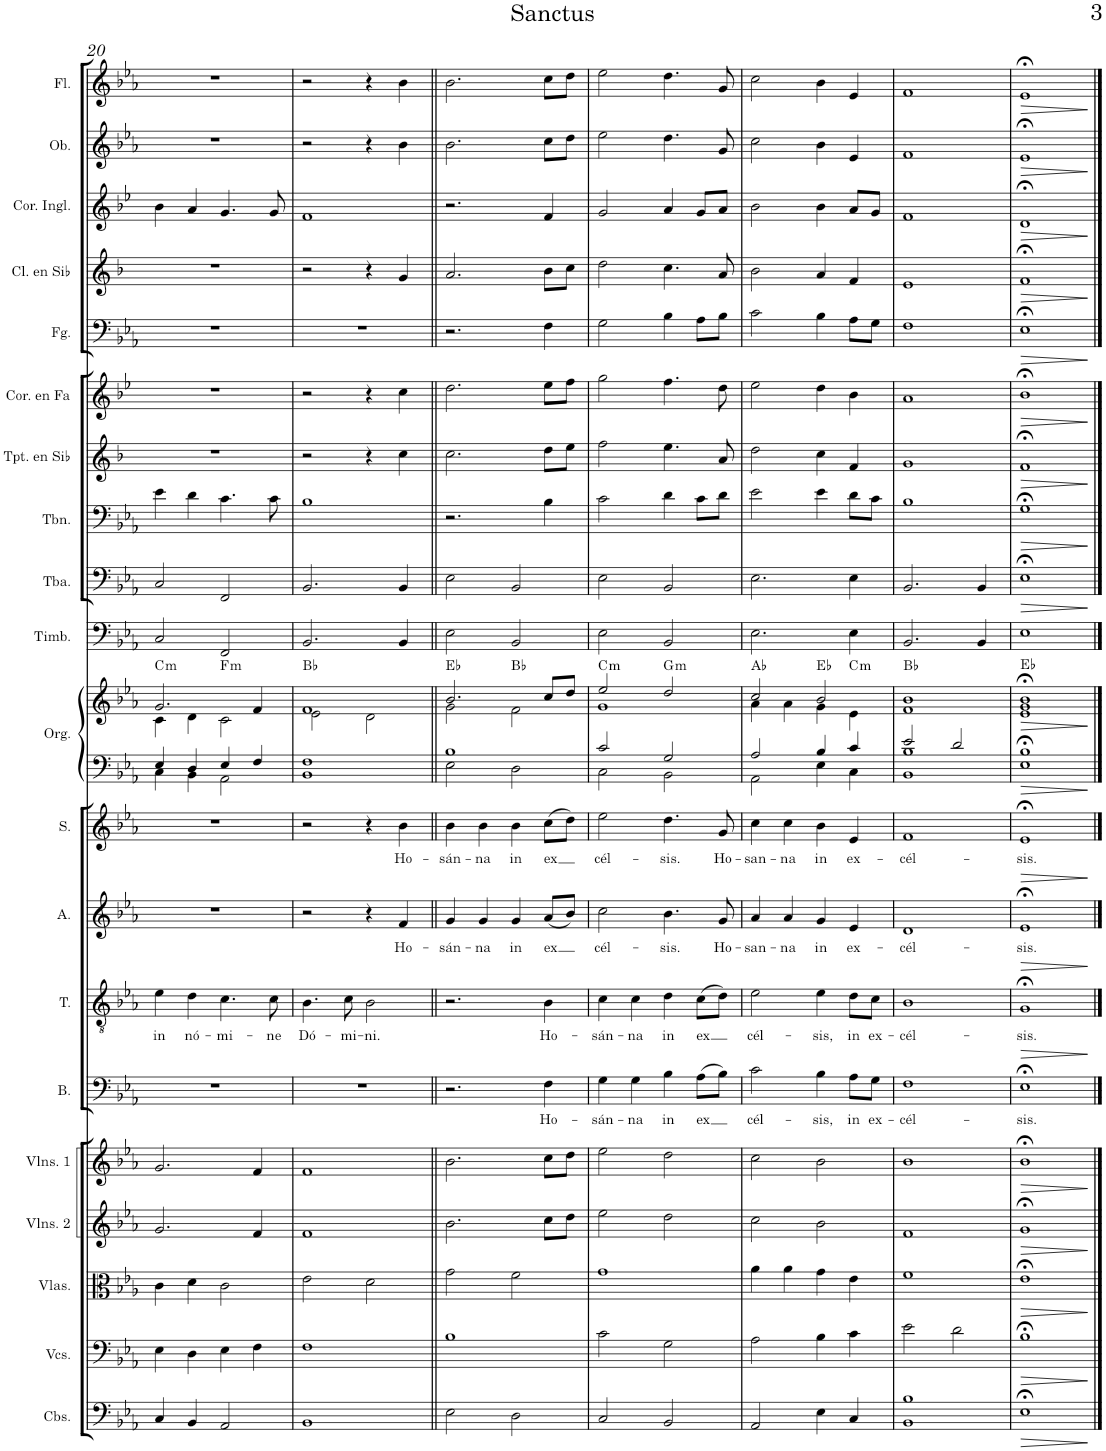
**kern	**dynam	**kern	**dynam	**kern	**dynam	**kern	**dynam	**kern	**dynam	**kern	**text	**dynam	**kern	**text	**dynam	**kern	**text	**dynam	**kern	**text	**dynam	**kern	**kern	**dynam	**harte	**kern	**kern	**dynam	**kern	**dynam	**kern	**dynam	**kern	**dynam	**kern	**dynam	**kern	**dynam	**kern	**dynam	**kern	**dynam	**kern	**dynam
*part20	*part20	*part19	*part19	*part18	*part18	*part17	*part17	*part16	*part16	*part15	*part15	*part15	*part14	*part14	*part14	*part13	*part13	*part13	*part12	*part12	*part12	*part11	*part11	*part11	*part11	*part10	*part9	*part9	*part8	*part8	*part7	*part7	*part6	*part6	*part5	*part5	*part4	*part4	*part3	*part3	*part2	*part2	*part1	*part1
*staff21	*staff21	*staff20	*staff20	*staff19	*staff19	*staff18	*staff18	*staff17	*staff17	*staff16	*staff16	*staff16	*staff15	*staff15	*staff15	*staff14	*staff14	*staff14	*staff13	*staff13	*staff13	*staff12	*staff11	*staff11/12	*	*staff10	*staff9	*staff9	*staff8	*staff8	*staff7	*staff7	*staff6	*staff6	*staff5	*staff5	*staff4	*staff4	*staff3	*staff3	*staff2	*staff2	*staff1	*staff1
*I"Contrabajos	*	*I"Violonchelos	*	*I"Violas	*	*I"Violines 2	*	*I"Violines 1	*	*I"Bajo	*	*	*I"Tenor	*	*	*I"Alto	*	*	*I"Soprano	*	*	*I"Órgano	*	*	*	*I"Timbales	*I"Tuba	*	*I"Trombón	*	*I"Trompeta en Sib	*	*I"Trompa en Fa	*	*I"Fagot	*	*I"Clarinete en Sib	*	*I"Corno inglés	*	*I"Oboe	*	*I"Flauta	*
*I'Cbs.	*	*I'Vcs.	*	*I'Vlas.	*	*I'Vlns. 2	*	*I'Vlns. 1	*	*I'B.	*	*	*I'T.	*	*	*I'A.	*	*	*I'S.	*	*	*	*	*	*	*I'Timb.	*I'Tba.	*	*I'Tbn.	*	*I'Tpt. en Sib	*	*	*	*I'Fg.	*	*I'Cl. en Sib	*	*I'Cor. Ingl.	*	*I'Ob.	*	*I'Fl.	*
!!LO:PB:g=z
*clefF4	*	*clefF4	*	*clefC3	*	*clefG2	*	*clefG2	*	*clefF4	*	*	*clefGv2	*	*	*clefG2	*	*	*clefG2	*	*	*clefF4	*clefG2	*	*	*clefF4	*clefF4	*	*clefF4	*	*clefG2	*	*clefG2	*	*clefF4	*	*clefG2	*	*clefG2	*	*clefG2	*	*clefG2	*
*Trd7c12	*	*	*	*	*	*	*	*	*	*	*	*	*	*	*	*	*	*	*	*	*	*	*	*	*	*	*	*	*	*	*Trd1c2	*	*Trd4c7	*	*	*	*Trd1c2	*	*Trd4c7	*	*	*	*	*
*k[b-e-a-]	*	*k[b-e-a-]	*	*k[b-e-a-]	*	*k[b-e-a-]	*	*k[b-e-a-]	*	*k[b-e-a-]	*	*	*k[b-e-a-]	*	*	*k[b-e-a-]	*	*	*k[b-e-a-]	*	*	*k[b-e-a-]	*k[b-e-a-]	*	*	*k[b-e-a-]	*k[b-e-a-]	*	*k[b-e-a-]	*	*k[b-]	*	*k[b-e-]	*	*k[b-e-a-]	*	*k[b-]	*	*k[b-e-]	*	*k[b-e-a-]	*	*k[b-e-a-]	*
*M4/4	*	*M4/4	*	*M4/4	*	*M4/4	*	*M4/4	*	*M4/4	*	*	*M4/4	*	*	*M4/4	*	*	*M4/4	*	*	*M4/4	*M4/4	*	*	*M4/4	*M4/4	*	*M4/4	*	*M4/4	*	*M4/4	*	*M4/4	*	*M4/4	*	*M4/4	*	*M4/4	*	*M4/4	*
*met(c)	*	*met(c)	*	*met(c)	*	*met(c)	*	*met(c)	*	*met(c)	*	*	*met(c)	*	*	*met(c)	*	*	*met(c)	*	*	*met(c)	*met(c)	*	*	*met(c)	*met(c)	*	*met(c)	*	*met(c)	*	*met(c)	*	*met(c)	*	*met(c)	*	*met(c)	*	*met(c)	*	*met(c)	*
=20	=20	=20	=20	=20	=20	=20	=20	=20	=20	=20	=20	=20	=20	=20	=20	=20	=20	=20	=20	=20	=20	=20	=20	=20	=20	=20	=20	=20	=20	=20	=20	=20	=20	=20	=20	=20	=20	=20	=20	=20	=20	=20	=20	=20
!	!	!	!	!	!	!	!	!	!	!	!	!	!	!LO:LY:b	!	!	!	!	!	!	!	!	!	!	!LO:H:kt=m	!	!	!	!	!	!	!	!	!	!	!	!	!	!	!	!	!	!	!
*	*	*	*	*	*	*	*	*	*	*	*	*	*	*	*	*	*	*	*	*	*	*^	*^	*	*	*	*	*	*	*	*	*	*	*	*	*	*	*	*	*	*	*	*	*
4C/	.	4E-\	.	4c\	.	2.g/	.	2.g/	.	1r	.	.	4e-\	in	.	1r	.	.	1r	.	.	4E-/	4C\	2.g/	4c\	.	C:min	2C/	2C/	.	4e-\	.	1r	.	1r	.	1r	.	1r	.	4b-\	.	1r	.	1r	.
!	!	!	!	!	!	!	!	!	!	!	!	!	!	!LO:LY:b	!	!	!	!	!	!	!	!	!	!	!	!	!	!	!	!	!	!	!	!	!	!	!	!	!	!	!	!	!	!	!	!
4BB-/	.	4D\	.	4d\	.	.	.	.	.	.	.	.	4d\	nó-	.	.	.	.	.	.	.	4D/	4BB-\	.	4d\	.	.	.	.	.	4d\	.	.	.	.	.	.	.	.	.	4a/	.	.	.	.	.
!	!	!	!	!	!	!	!	!	!	!	!	!	!	!LO:LY:b	!	!	!	!	!	!	!	!	!	!	!	!	!LO:H:kt=m	!	!	!	!	!	!	!	!	!	!	!	!	!	!	!	!	!	!	!
2AA-/	.	4E-\	.	2c\	.	.	.	.	.	.	.	.	4.c\	-mi-	.	.	.	.	.	.	.	4E-/	2AA-\	.	2c\	.	F:min	2FF/	2FF/	.	4.c\	.	.	.	.	.	.	.	.	.	4.g/	.	.	.	.	.
.	.	4F\	.	.	.	4f/	.	4f/	.	.	.	.	.	.	.	.	.	.	.	.	.	4F/	.	4f/	.	.	.	.	.	.	.	.	.	.	.	.	.	.	.	.	.	.	.	.	.	.
!	!	!	!	!	!	!	!	!	!	!	!	!	!	!LO:LY:b	!	!	!	!	!	!	!	!	!	!	!	!	!	!	!	!	!	!	!	!	!	!	!	!	!	!	!	!	!	!	!	!
.	.	.	.	.	.	.	.	.	.	.	.	.	8c\	-ne	.	.	.	.	.	.	.	.	.	.	.	.	.	.	.	.	8c\	.	.	.	.	.	.	.	.	.	8g/	.	.	.	.	.
=21	=21	=21	=21	=21	=21	=21	=21	=21	=21	=21	=21	=21	=21	=21	=21	=21	=21	=21	=21	=21	=21	=21	=21	=21	=21	=21	=21	=21	=21	=21	=21	=21	=21	=21	=21	=21	=21	=21	=21	=21	=21	=21	=21	=21	=21	=21
!	!	!	!	!	!	!	!	!	!	!	!	!	!	!LO:LY:b	!	!	!	!	!	!	!	!	!	!	!	!	!	!	!	!	!	!	!	!	!	!	!	!	!	!	!	!	!	!	!	!
1BB-	.	1F	.	2e-\	.	1f	.	1f	.	1r	.	.	4.B-\	Dó-	.	2r	.	.	2r	.	.	1F	1BB-	1f	2e-\	.	Bb:maj	2.BB-/	2.BB-/	.	1B-	.	2r	.	2r	.	1r	.	2r	.	1f	.	2r	.	2r	.
!	!	!	!	!	!	!	!	!	!	!	!	!	!	!LO:LY:b	!	!	!	!	!	!	!	!	!	!	!	!	!	!	!	!	!	!	!	!	!	!	!	!	!	!	!	!	!	!	!	!
.	.	.	.	.	.	.	.	.	.	.	.	.	8c\	-mi-	.	.	.	.	.	.	.	.	.	.	.	.	.	.	.	.	.	.	.	.	.	.	.	.	.	.	.	.	.	.	.	.
!	!	!	!	!	!	!	!	!	!	!	!	!	!	!LO:LY:b	!	!	!	!	!	!	!	!	!	!	!	!	!	!	!	!	!	!	!	!	!	!	!	!	!	!	!	!	!	!	!	!
.	.	.	.	2d\	.	.	.	.	.	.	.	.	2B-\	-ni.	.	4r	.	.	4r	.	.	.	.	.	2d\	.	.	.	.	.	.	.	4r	.	4r	.	.	.	4r	.	.	.	4r	.	4r	.
!	!	!	!	!	!	!	!	!	!	!	!	!	!	!	!	!	!LO:LY:b	!	!	!LO:LY:b	!	!	!	!	!	!	!	!	!	!	!	!	!	!	!	!	!	!	!	!	!	!	!	!	!	!
.	.	.	.	.	.	.	.	.	.	.	.	.	.	.	.	4f/	Ho-	.	4b-\	Ho-	.	.	.	.	.	.	.	4BB-/	4BB-/	.	.	.	4cc\	.	4cc\	.	.	.	4g/	.	.	.	4b-\	.	4b-\	.
=22||	=22||	=22||	=22||	=22||	=22||	=22||	=22||	=22||	=22||	=22||	=22||	=22||	=22||	=22||	=22||	=22||	=22||	=22||	=22||	=22||	=22||	=22||	=22||	=22||	=22||	=22||	=22||	=22||	=22||	=22||	=22||	=22||	=22||	=22||	=22||	=22||	=22||	=22||	=22||	=22||	=22||	=22||	=22||	=22||	=22||	=22||
!	!	!	!	!	!	!	!	!	!	!	!	!	!	!	!	!	!LO:LY:b	!	!	!LO:LY:b	!	!	!	!	!	!	!	!	!	!	!	!	!	!	!	!	!	!	!	!	!	!	!	!	!	!
2E-\	.	1B-	.	2g\	.	2.b-\	.	2.b-\	.	2.r	.	.	2.r	.	.	4g/	-sán-	.	4b-\	-sán-	.	1B-	2E-\	2.b-/	2g\	.	Eb:maj	2E-\	2E-\	.	2.r	.	2.cc\	.	2.dd\	.	2.r	.	2.a/	.	2.r	.	2.b-\	.	2.b-\	.
!	!	!	!	!	!	!	!	!	!	!	!	!	!	!	!	!	!LO:LY:b	!	!	!LO:LY:b	!	!	!	!	!	!	!	!	!	!	!	!	!	!	!	!	!	!	!	!	!	!	!	!	!	!
.	.	.	.	.	.	.	.	.	.	.	.	.	.	.	.	4g/	-na	.	4b-\	-na	.	.	.	.	.	.	.	.	.	.	.	.	.	.	.	.	.	.	.	.	.	.	.	.	.	.
!	!	!	!	!	!	!	!	!	!	!	!	!	!	!	!	!	!LO:LY:b	!	!	!LO:LY:b	!	!	!	!	!	!	!	!	!	!	!	!	!	!	!	!	!	!	!	!	!	!	!	!	!	!
2D\	.	.	.	2f\	.	.	.	.	.	.	.	.	.	.	.	4g/	in	.	4b-\	in	.	.	2D\	.	2f\	.	Bb:maj	2BB-/	2BB-/	.	.	.	.	.	.	.	.	.	.	.	.	.	.	.	.	.
!	!	!	!	!	!	!	!	!	!	!	!LO:LY:b	!	!	!LO:LY:b	!	!	!LO:LY:b	!	!	!LO:LY:b	!	!	!	!	!	!	!	!	!	!	!	!	!	!	!	!	!	!	!	!	!	!	!	!	!	!
.	.	.	.	.	.	8cc\L	.	8cc\L	.	4F\	Ho-	.	4B-\	Ho-	.	(8a-/L	ex	.	(8cc\L	ex	.	.	.	8cc/L	.	.	.	.	.	.	4B-\	.	8dd\L	.	8ee-\L	.	4F\	.	8b-\L	.	4f/	.	8cc\L	.	8cc\L	.
.	.	.	.	.	.	8dd\J	.	8dd\J	.	.	.	.	.	.	.	8b-/J)	.	.	8dd\J)	.	.	.	.	8dd/J	.	.	.	.	.	.	.	.	8ee\J	.	8ff\J	.	.	.	8cc\J	.	.	.	8dd\J	.	8dd\J	.
=23	=23	=23	=23	=23	=23	=23	=23	=23	=23	=23	=23	=23	=23	=23	=23	=23	=23	=23	=23	=23	=23	=23	=23	=23	=23	=23	=23	=23	=23	=23	=23	=23	=23	=23	=23	=23	=23	=23	=23	=23	=23	=23	=23	=23	=23	=23
!	!	!	!	!	!	!	!	!	!	!	!LO:LY:b	!	!	!LO:LY:b	!	!	!LO:LY:b	!	!	!LO:LY:b	!	!	!	!	!	!	!LO:H:kt=m	!	!	!	!	!	!	!	!	!	!	!	!	!	!	!	!	!	!	!
2C/	.	2c\	.	1g	.	2ee-\	.	2ee-\	.	4G\	-sán-	.	4c\	-sán-	.	2cc\	cél-	.	2ee-\	cél-	.	2c/	2C\	2ee-/	1g	.	C:min	2E-\	2E-\	.	2c\	.	2ff\	.	2gg\	.	2G\	.	2dd\	.	2g/	.	2ee-\	.	2ee-\	.
!	!	!	!	!	!	!	!	!	!	!	!LO:LY:b	!	!	!LO:LY:b	!	!	!	!	!	!	!	!	!	!	!	!	!	!	!	!	!	!	!	!	!	!	!	!	!	!	!	!	!	!	!	!
.	.	.	.	.	.	.	.	.	.	4G\	-na	.	4c\	-na	.	.	.	.	.	.	.	.	.	.	.	.	.	.	.	.	.	.	.	.	.	.	.	.	.	.	.	.	.	.	.	.
!	!	!	!	!	!	!	!	!	!	!	!LO:LY:b	!	!	!LO:LY:b	!	!	!LO:LY:b	!	!	!LO:LY:b	!	!	!	!	!	!	!LO:H:kt=m	!	!	!	!	!	!	!	!	!	!	!	!	!	!	!	!	!	!	!
2BB-/	.	2G\	.	.	.	2dd\	.	2dd\	.	4B-\	in	.	4d\	in	.	4.b-\	-sis.	.	4.dd\	-sis.	.	2G/	2BB-\	2dd/	.	.	G:min	2BB-/	2BB-/	.	4d\	.	4.ee\	.	4.ff\	.	4B-\	.	4.cc\	.	4a/	.	4.dd\	.	4.dd\	.
!	!	!	!	!	!	!	!	!	!	!	!LO:LY:b	!	!	!LO:LY:b	!	!	!	!	!	!	!	!	!	!	!	!	!	!	!	!	!	!	!	!	!	!	!	!	!	!	!	!	!	!	!	!
.	.	.	.	.	.	.	.	.	.	(8A-\L	ex	.	(8c\L	ex	.	.	.	.	.	.	.	.	.	.	.	.	.	.	.	.	8c\L	.	.	.	.	.	8A-\L	.	.	.	8g/L	.	.	.	.	.
!	!	!	!	!	!	!	!	!	!	!	!	!	!	!	!	!	!LO:LY:b	!	!	!LO:LY:b	!	!	!	!	!	!	!	!	!	!	!	!	!	!	!	!	!	!	!	!	!	!	!	!	!	!
.	.	.	.	.	.	.	.	.	.	8B-\J)	.	.	8d\J)	.	.	8g/	Ho-	.	8g/	Ho-	.	.	.	.	.	.	.	.	.	.	8d\J	.	8a/	.	8dd\	.	8B-\J	.	8a/	.	8a/J	.	8g/	.	8g/	.
=24	=24	=24	=24	=24	=24	=24	=24	=24	=24	=24	=24	=24	=24	=24	=24	=24	=24	=24	=24	=24	=24	=24	=24	=24	=24	=24	=24	=24	=24	=24	=24	=24	=24	=24	=24	=24	=24	=24	=24	=24	=24	=24	=24	=24	=24	=24
!	!	!	!	!	!	!	!	!	!	!	!LO:LY:b	!	!	!LO:LY:b	!	!	!LO:LY:b	!	!	!LO:LY:b	!	!	!	!	!	!	!	!	!	!	!	!	!	!	!	!	!	!	!	!	!	!	!	!	!	!
2AA-/	.	2A-\	.	4a-\	.	2cc\	.	2cc\	.	2c\	cél-	.	2e-\	cél-	.	4a-/	-san-	.	4cc\	-san-	.	2A-/	2AA-\	2cc/	4a-\	.	Ab:maj	2.E-\	2.E-\	.	2e-\	.	2dd\	.	2ee-\	.	2c\	.	2b-\	.	2b-\	.	2cc\	.	2cc\	.
!	!	!	!	!	!	!	!	!	!	!	!	!	!	!	!	!	!LO:LY:b	!	!	!LO:LY:b	!	!	!	!	!	!	!	!	!	!	!	!	!	!	!	!	!	!	!	!	!	!	!	!	!	!
.	.	.	.	4a-\	.	.	.	.	.	.	.	.	.	.	.	4a-/	-na	.	4cc\	-na	.	.	.	.	4a-\	.	.	.	.	.	.	.	.	.	.	.	.	.	.	.	.	.	.	.	.	.
!	!	!	!	!	!	!	!	!	!	!	!LO:LY:b	!	!	!LO:LY:b	!	!	!LO:LY:b	!	!	!LO:LY:b	!	!	!	!	!	!	!	!	!	!	!	!	!	!	!	!	!	!	!	!	!	!	!	!	!	!
4E-\	.	4B-\	.	4g\	.	2b-\	.	2b-\	.	4B-\	-sis,	.	4e-\	-sis,	.	4g/	in	.	4b-\	in	.	4B-/	4E-\	2b-/	4g\	.	Eb:maj	.	.	.	4e-\	.	4cc\	.	4dd\	.	4B-\	.	4a/	.	4b-\	.	4b-\	.	4b-\	.
!	!	!	!	!	!	!	!	!	!	!	!LO:LY:b	!	!	!LO:LY:b	!	!	!LO:LY:b	!	!	!LO:LY:b	!	!	!	!	!	!	!LO:H:kt=m	!	!	!	!	!	!	!	!	!	!	!	!	!	!	!	!	!	!	!
4C/	.	4c\	.	4e-\	.	.	.	.	.	8A-\L	in	.	8d\L	in	.	4e-/	ex-	.	4e-/	ex-	.	4c/	4C\	.	4e-\	.	C:min	4E-\	4E-\	.	8d\L	.	4f/	.	4b-\	.	8A-\L	.	4f/	.	8a/L	.	4e-/	.	4e-/	.
!	!	!	!	!	!	!	!	!	!	!	!LO:LY:b	!	!	!LO:LY:b	!	!	!	!	!	!	!	!	!	!	!	!	!	!	!	!	!	!	!	!	!	!	!	!	!	!	!	!	!	!	!	!
.	.	.	.	.	.	.	.	.	.	8G\J	ex-	.	8c\J	ex-	.	.	.	.	.	.	.	.	.	.	.	.	.	.	.	.	8c\J	.	.	.	.	.	8G\J	.	.	.	8g/J	.	.	.	.	.
*	*	*	*	*	*	*	*	*	*	*	*	*	*	*	*	*	*	*	*	*	*	*	*	*v	*v	*	*	*	*	*	*	*	*	*	*	*	*	*	*	*	*	*	*	*	*	*
=25	=25	=25	=25	=25	=25	=25	=25	=25	=25	=25	=25	=25	=25	=25	=25	=25	=25	=25	=25	=25	=25	=25	=25	=25	=25	=25	=25	=25	=25	=25	=25	=25	=25	=25	=25	=25	=25	=25	=25	=25	=25	=25	=25	=25	=25
!	!	!	!	!	!	!	!	!	!	!	!LO:LY:b	!	!	!LO:LY:b	!	!	!LO:LY:b	!	!	!LO:LY:b	!	!	!	!	!	!	!	!	!	!	!	!	!	!	!	!	!	!	!	!	!	!	!	!	!
1BB- 1B-	.	2e-\	.	1f	.	1f	.	1b-	.	1F	-cél-	.	1B-	-cél-	.	1d	-cél-	.	1f	-cél-	.	2e-/	1BB- 1B-	1f 1b-	.	Bb:maj	2.BB-/	2.BB-/	.	1B-	.	1g	.	1a	.	1F	.	1e	.	1f	.	1f	.	1f	.
.	.	2d\	.	.	.	.	.	.	.	.	.	.	.	.	.	.	.	.	.	.	.	2d/	.	.	.	.	.	.	.	.	.	.	.	.	.	.	.	.	.	.	.	.	.	.	.
.	.	.	.	.	.	.	.	.	.	.	.	.	.	.	.	.	.	.	.	.	.	.	.	.	.	.	4BB-/	4BB-/	.	.	.	.	.	.	.	.	.	.	.	.	.	.	.	.	.
*	*	*	*	*	*	*	*	*	*	*	*	*	*	*	*	*	*	*	*	*	*	*v	*v	*	*	*	*	*	*	*	*	*	*	*	*	*	*	*	*	*	*	*	*	*	*
=26	=26	=26	=26	=26	=26	=26	=26	=26	=26	=26	=26	=26	=26	=26	=26	=26	=26	=26	=26	=26	=26	=26	=26	=26	=26	=26	=26	=26	=26	=26	=26	=26	=26	=26	=26	=26	=26	=26	=26	=26	=26	=26	=26	=26
!	!LO:HP:b	!	!LO:HP:b	!	!LO:HP:b	!	!LO:HP:b	!	!LO:HP:b	!	!LO:LY:b	!LO:HP:b	!	!LO:LY:b	!LO:HP:b	!	!LO:LY:b	!LO:HP:b	!	!LO:LY:b	!LO:HP:b	!	!	!LO:HP:b	!	!	!	!LO:HP:b	!	!LO:HP:b	!	!LO:HP:b	!	!LO:HP:b	!	!LO:HP:b	!	!LO:HP:b	!	!LO:HP:b	!	!LO:HP:b	!	!LO:HP:b
*	*	*	*	*	*	*	*	*	*	*	*	*	*	*	*	*	*	*	*	*	*	*	*^	*	*	*	*	*	*	*	*	*	*	*	*	*	*	*	*	*	*	*	*	*
1E-;<	>	1B-;<	>	1e-;<	>	1g;<	>	1b-;<	>	1E-;<	-sis.	>	1G;<	-sis.	>	1e-;<	-sis.	>	1e-;<	-sis.	>	1E-;< 1B-;<	1b-;<	1e- 1g	>	Eb:maj	1E-	1E-;<	>	1G;<	>	1f;<	>	1b-;<	>	1E-;<	>	1f;<	>	1d;<	>	1e-;<	>	1e-;<	>
*	*	*	*	*	*	*	*	*	*	*	*	*	*	*	*	*	*	*	*	*	*	*	*v	*v	*	*	*	*	*	*	*	*	*	*	*	*	*	*	*	*	*	*	*	*	*
.	]	.	]	.	]	.	]	.	]	.	.	]	.	.	]	.	.	]	.	.	]	.	.	]	.	.	.	]	.	]	.	]	.	]	.	]	.	]	.	]	.	]	.	]
==	==	==	==	==	==	==	==	==	==	==	==	==	==	==	==	==	==	==	==	==	==	==	==	==	==	==	==	==	==	==	==	==	==	==	==	==	==	==	==	==	==	==	==	==
*-	*-	*-	*-	*-	*-	*-	*-	*-	*-	*-	*-	*-	*-	*-	*-	*-	*-	*-	*-	*-	*-	*-	*-	*-	*-	*-	*-	*-	*-	*-	*-	*-	*-	*-	*-	*-	*-	*-	*-	*-	*-	*-	*-	*-
